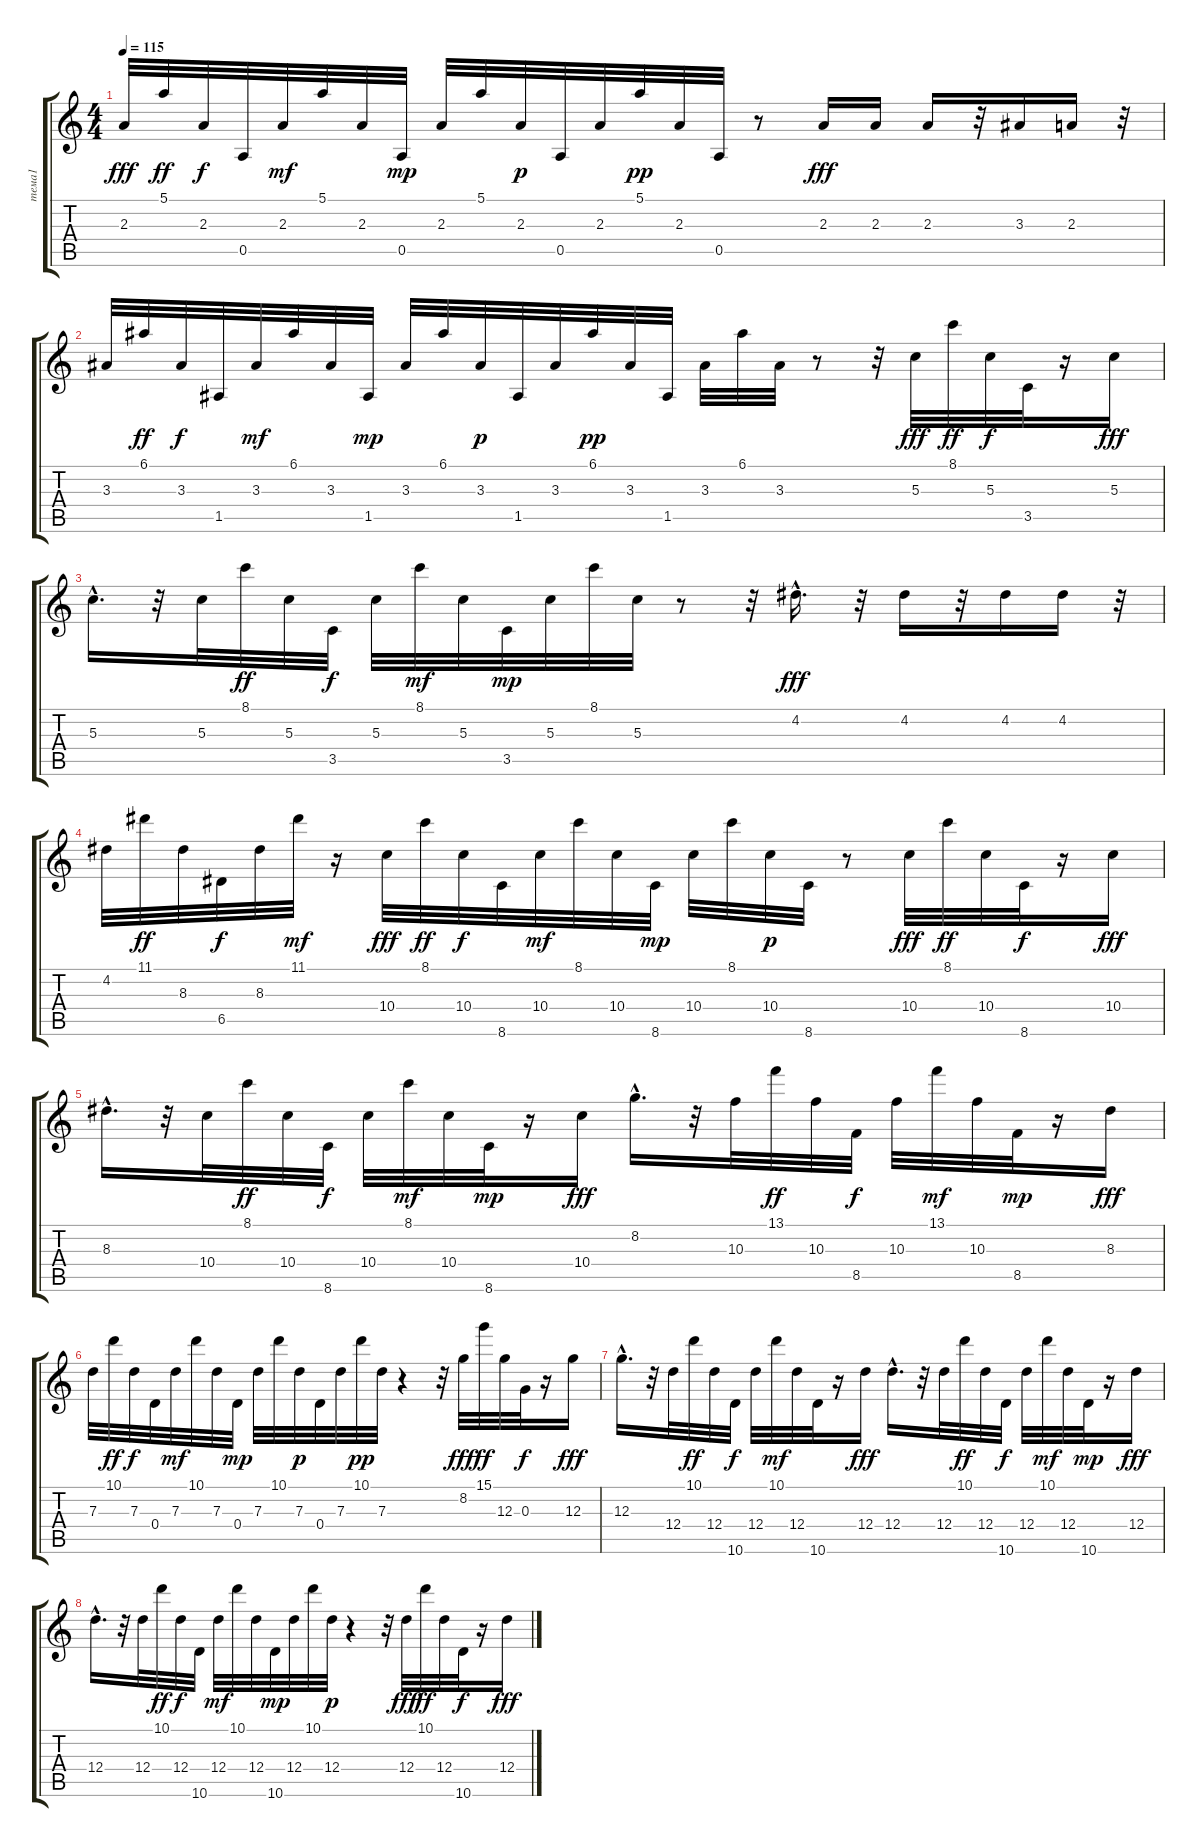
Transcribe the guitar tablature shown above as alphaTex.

\track ("тема1" "тема1") {instrument overdrivenguitar}
\staff {score tabs}
\tuning (E4 B3 G3 D3 A2 E2) {hide}
\ts (4 4)
\tempo 115
\clef g2
\ks c
2.3.32{dy fff} 5.1.32{dy ff} 2.3.32{dy f} 0.5.32 2.3.32{dy mf} 5.1.32 2.3.32 0.5.32{dy mp} 2.3.32 5.1.32 2.3.32{dy p} 0.5.32 2.3.32 5.1.32{dy pp} 2.3.32 0.5.32 r.8 2.3.16{dy fff} 2.3.16 2.3.16 r.32 3.3.16 2.3.16 r.32 |
3.3.32 6.1.32{dy ff} 3.3.32{dy f} 1.5.32 3.3.32{dy mf} 6.1.32 3.3.32 1.5.32{dy mp} 3.3.32 6.1.32 3.3.32{dy p} 1.5.32 3.3.32 6.1.32{dy pp} 3.3.32 1.5.32 3.3.32 6.1.32 3.3.32 r.8 r.32 5.3.32{dy fff} 8.1.32{dy ff} 5.3.32{dy f} 3.5.32 r.16 5.3.16{dy fff} |
5.3{hac}.16{d} r.32 5.3.32 8.1.32{dy ff} 5.3.32 3.5.32{dy f} 5.3.32 8.1.32{dy mf} 5.3.32 3.5.32{dy mp} 5.3.32 8.1.32 5.3.32 r.8 r.32 4.2{hac}.16{d dy fff} r.32 4.2.16 r.32 4.2.16 4.2.16 r.32 |
4.2.32 11.1.32{dy ff} 8.3.32 6.5.32{dy f} 8.3.32 11.1.32{dy mf} r.16 10.4.32{dy fff} 8.1.32{dy ff} 10.4.32{dy f} 8.6.32 10.4.32{dy mf} 8.1.32 10.4.32 8.6.32{dy mp} 10.4.32 8.1.32 10.4.32{dy p} 8.6.32 r.8 10.4.32{dy fff} 8.1.32{dy ff balance 0} 10.4.32 8.6.32{dy f} r.16 10.4.16{dy fff} |
8.3{hac}.16{d} r.32 10.4.32 8.1.32{dy ff} 10.4.32 8.6.32{dy f} 10.4.32 8.1.32{dy mf} 10.4.32 8.6.32{dy mp} r.16 10.4.16{dy fff} 8.2{hac}.16{d} r.32 10.3.32 13.1.32{dy ff} 10.3.32 8.5.32{dy f} 10.3.32 13.1.32{dy mf} 10.3.32 8.5.32{dy mp} r.16 8.3.16{dy fff} |
7.3.32 10.1.32{dy ff} 7.3.32{dy f} 0.4.32 7.3.32{dy mf} 10.1.32 7.3.32 0.4.32{dy mp} 7.3.32 10.1.32 7.3.32{dy p} 0.4.32{balance 16} 7.3.32 10.1.32{dy pp} 7.3.32 r.4 r.32 8.2.32{dy fff} 15.1.32{dy ff} 12.3.32 0.3.32{dy f} r.16 12.3.16{dy fff} |
12.3{hac}.16{d} r.32 12.4.32 10.1.32{dy ff} 12.4.32 10.6.32{dy f} 12.4.32 10.1.32{dy mf} 12.4.32 10.6.32 r.16 12.4.16{dy fff} 12.4{hac}.16{d} r.32 12.4.32 10.1.32{dy ff} 12.4.32{balance 7} 10.6.32{dy f} 12.4.32 10.1.32{dy mf} 12.4.32 10.6.32{dy mp} r.16 12.4.16{dy fff} |
12.4{hac}.16{d} r.32 12.4.32 10.1.32{dy ff} 12.4.32{dy f} 10.6.32 12.4.32{dy mf} 10.1.32 12.4.32 10.6.32{dy mp} 12.4.32 10.1.32 12.4.32{dy p} r.4 r.32 12.4.32{dy fff} 10.1.32{dy ff} 12.4.32 10.6.32{dy f} r.16 12.4.16{dy fff}
